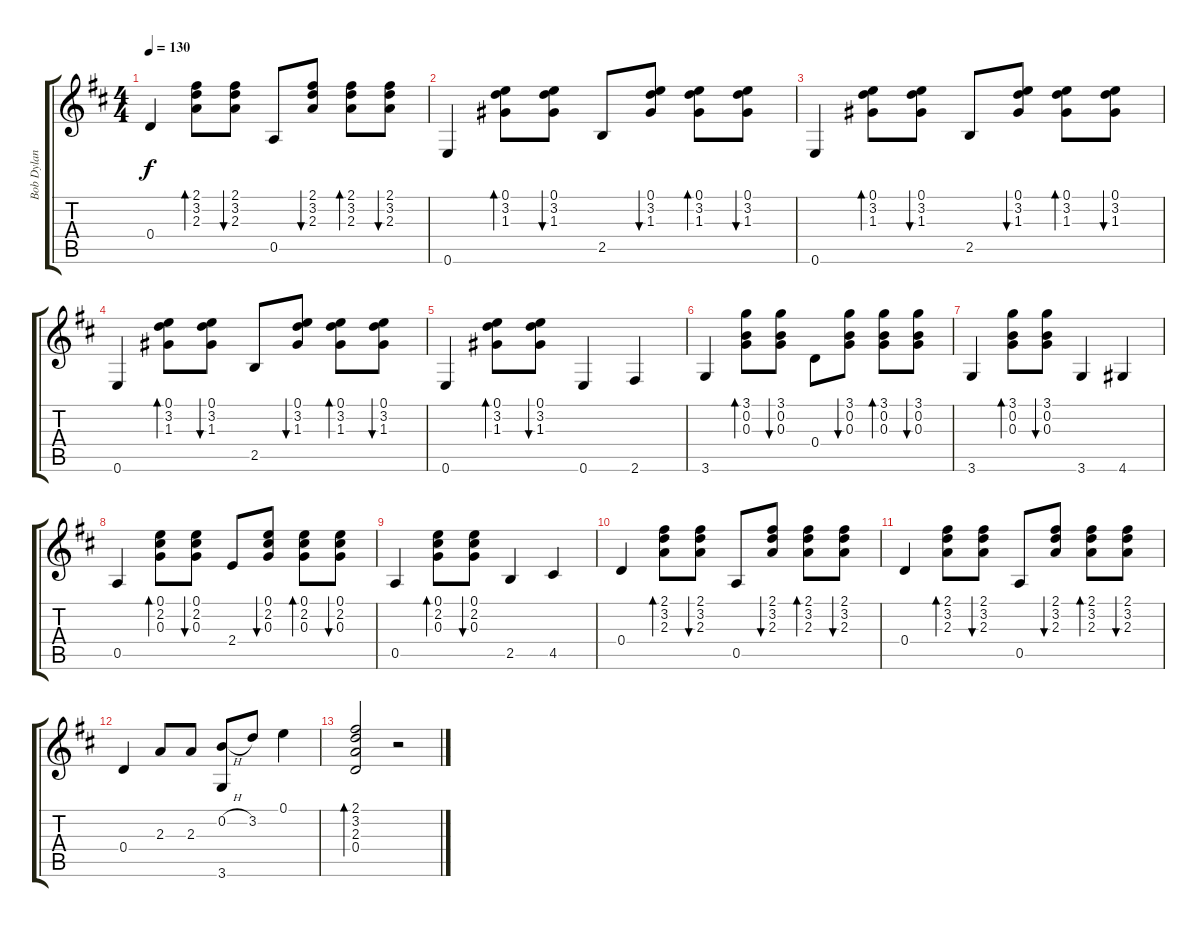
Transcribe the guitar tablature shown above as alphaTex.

\track ("Bob Dylan Guitar " "Bob Dylan ") {instrument acousticguitarnylon}
\staff {score tabs}
\tuning (E4 B3 G3 D3 A2 E2) {hide}
\ts (4 4)
\tempo 130
\clef g2
\ks d
0.4.4{dy f} (2.1 3.2 2.3).8{bd 60} (2.1 3.2 2.3).8{bu 60} 0.5.8 (2.1 3.2 2.3).8{bu 60} (2.1 3.2 2.3).8{bd 60} (2.1 3.2 2.3).8{bu 60} |
0.6.4 (0.1 3.2 1.3).8{bd 60} (0.1 3.2 1.3).8{bu 60} 2.5.8 (0.1 3.2 1.3).8{bu 60} (0.1 3.2 1.3).8{bd 60} (0.1 3.2 1.3).8{bu 60} |
0.6.4 (0.1 3.2 1.3).8{bd 60} (0.1 3.2 1.3).8{bu 60} 2.5.8 (0.1 3.2 1.3).8{bu 60} (0.1 3.2 1.3).8{bd 60} (0.1 3.2 1.3).8{bu 60} |
0.6.4 (0.1 3.2 1.3).8{bd 60} (0.1 3.2 1.3).8{bu 60} 2.5.8 (0.1 3.2 1.3).8{bu 60} (0.1 3.2 1.3).8{bd 60} (0.1 3.2 1.3).8{bu 60} |
0.6.4 (0.1 3.2 1.3).8{bd 60} (0.1 3.2 1.3).8{bu 60} 0.6.4 2.6.4 |
3.6.4 (3.1 0.2 0.3).8{bd 60} (3.1 0.2 0.3).8{bu 60} 0.4.8 (3.1 0.2 0.3).8{bu 60} (3.1 0.2 0.3).8{bd 60} (3.1 0.2 0.3).8{bu 60} |
3.6.4 (3.1 0.2 0.3).8{bd 60} (3.1 0.2 0.3).8{bu 60} 3.6.4 4.6.4 |
0.5.4 (0.1 2.2 0.3).8{bd 60} (0.1 2.2 0.3).8{bu 60} 2.4.8 (0.1 2.2 0.3).8{bu 60} (0.1 2.2 0.3).8{bd 60} (0.1 2.2 0.3).8{bu 60} |
0.5.4 (0.1 2.2 0.3).8{bd 60} (0.1 2.2 0.3).8{bu 60} 2.5.4 4.5.4 |
0.4.4 (2.1 3.2 2.3).8{bd 60} (2.1 3.2 2.3).8{bu 60} 0.5.8 (2.1 3.2 2.3).8{bu 60} (2.1 3.2 2.3).8{bd 60} (2.1 3.2 2.3).8{bu 60} |
0.4.4 (2.1 3.2 2.3).8{bd 60} (2.1 3.2 2.3).8{bu 60} 0.5.8 (2.1 3.2 2.3).8{bu 60} (2.1 3.2 2.3).8{bd 60} (2.1 3.2 2.3).8{bu 60} |
0.4.4 2.3.8 2.3.8 (0.2{h} 3.6).8 3.2.8 0.1.4 |
(2.1 3.2 2.3 0.4).2{bd 60} r.2
